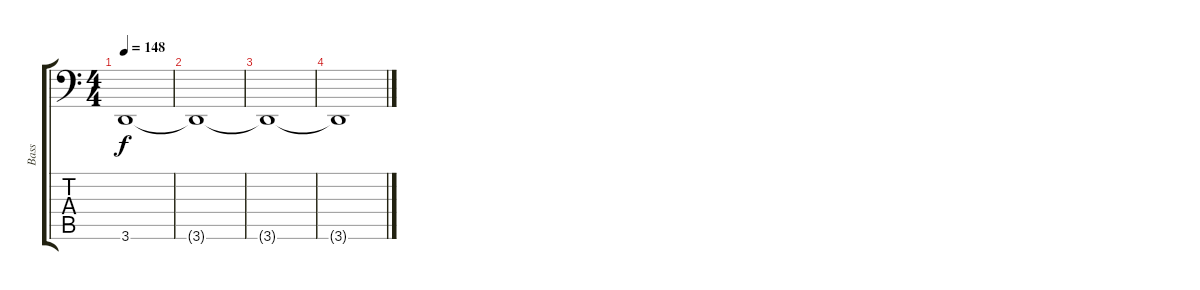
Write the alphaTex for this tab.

\track ("Bass" "Bass") {instrument electricbassfinger}
\staff {score tabs}
\tuning (C3 G2 D2 A1 E1 B0) {hide}
\ts (4 4)
\tempo 148
\clef f4
\ks c
3.6.1{dy f} |
3.6{t}.1 |
3.6{t}.1 |
3.6{t}.1
